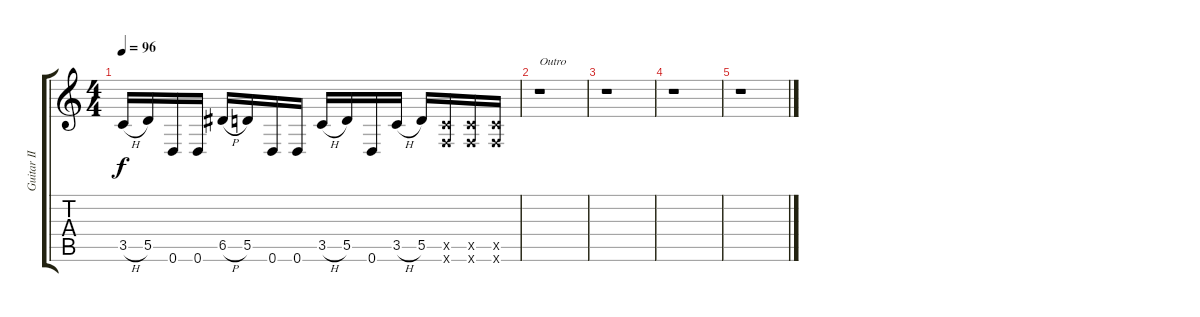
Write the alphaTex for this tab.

\track ("Guitar II" "Guitar II") {instrument distortionguitar}
\staff {score tabs}
\tuning (E4 B3 G3 D3 A2 D2) {hide}
\ts (4 4)
\tempo 96
\clef g2
\ks c
3.5{h}.16{dy f} 5.5.16 0.6.16 0.6.16 6.5{h}.16 5.5.16 0.6.16 0.6.16 3.5{h}.16 5.5.16 0.6.16 3.5{h}.16 5.5.16 (3.5{x} 3.6{x}).16 (3.5{x} 3.6{x}).16 (3.5{x} 3.6{x}).16 |
r.1{txt "Outro"} |
r.1 |
r.1 |
r.1
